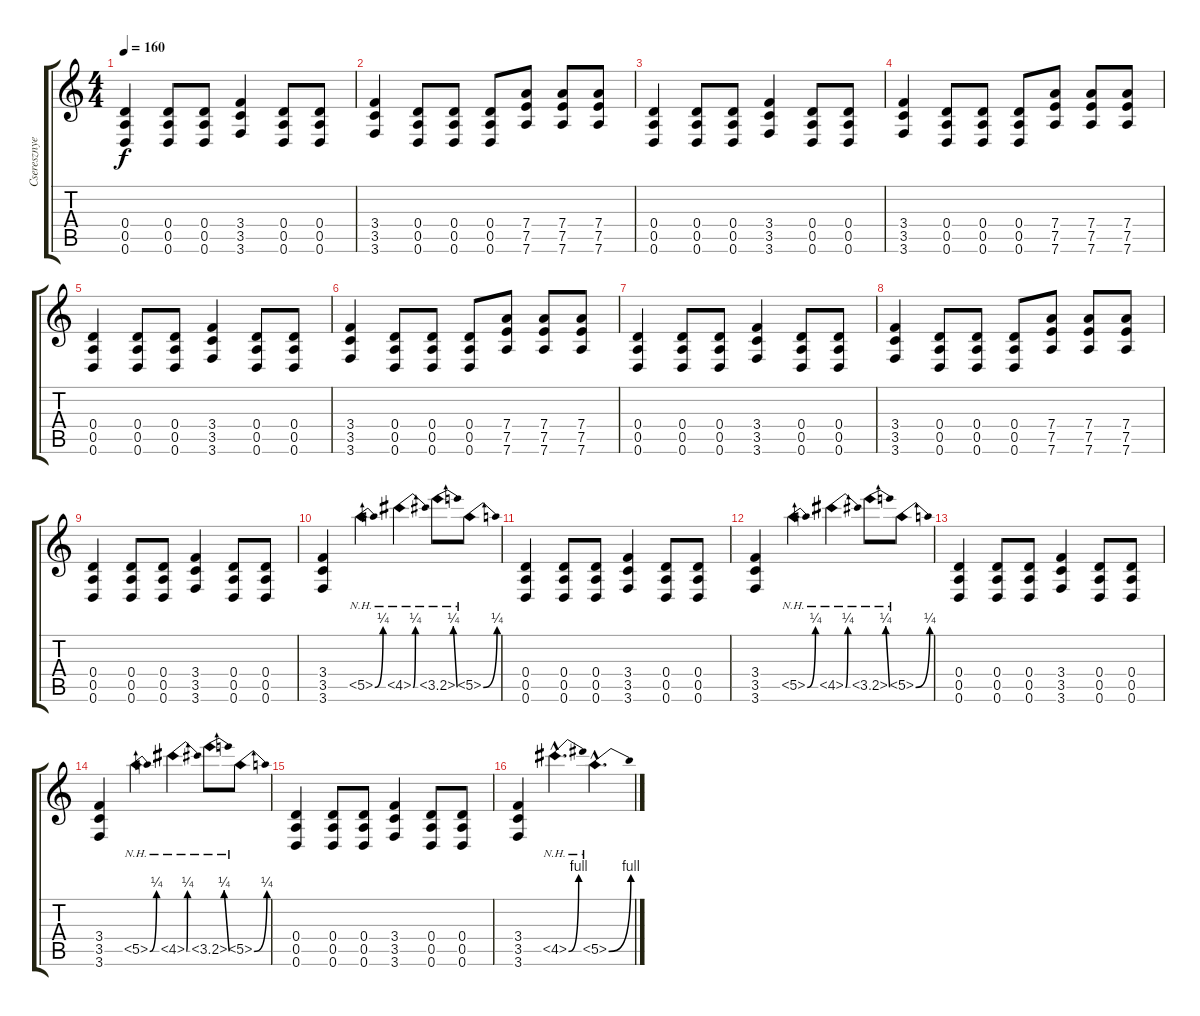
\track ("Cseresznye - Gitár - Ritmus" "Cseresznye") {instrument overdrivenguitar}
\staff {score tabs}
\tuning (E4 B3 G3 D3 A2 D2) {hide}
\ts (4 4)
\tempo 160
\clef g2
\ks c
(0.4 0.5 0.6).4{dy f instrument overdrivenguitar} (0.4 0.5 0.6).8 (0.4 0.5 0.6).8 (3.4 3.5 3.6).4 (0.4 0.5 0.6).8 (0.4 0.5 0.6).8 |
(3.4 3.5 3.6).4 (0.4 0.5 0.6).8 (0.4 0.5 0.6).8 (0.4 0.5 0.6).8 (7.4 7.5 7.6).8 (7.4 7.5 7.6).8 (7.4 7.5 7.6).8 |
(0.4 0.5 0.6).4 (0.4 0.5 0.6).8 (0.4 0.5 0.6).8 (3.4 3.5 3.6).4 (0.4 0.5 0.6).8 (0.4 0.5 0.6).8 |
(3.4 3.5 3.6).4 (0.4 0.5 0.6).8 (0.4 0.5 0.6).8 (0.4 0.5 0.6).8 (7.4 7.5 7.6).8 (7.4 7.5 7.6).8 (7.4 7.5 7.6).8 |
(0.4 0.5 0.6).4 (0.4 0.5 0.6).8 (0.4 0.5 0.6).8 (3.4 3.5 3.6).4 (0.4 0.5 0.6).8 (0.4 0.5 0.6).8 |
(3.4 3.5 3.6).4 (0.4 0.5 0.6).8 (0.4 0.5 0.6).8 (0.4 0.5 0.6).8 (7.4 7.5 7.6).8 (7.4 7.5 7.6).8 (7.4 7.5 7.6).8 |
(0.4 0.5 0.6).4 (0.4 0.5 0.6).8 (0.4 0.5 0.6).8 (3.4 3.5 3.6).4 (0.4 0.5 0.6).8 (0.4 0.5 0.6).8 |
(3.4 3.5 3.6).4 (0.4 0.5 0.6).8 (0.4 0.5 0.6).8 (0.4 0.5 0.6).8 (7.4 7.5 7.6).8 (7.4 7.5 7.6).8 (7.4 7.5 7.6).8 |
(0.4 0.5 0.6).4 (0.4 0.5 0.6).8 (0.4 0.5 0.6).8 (3.4 3.5 3.6).4 (0.4 0.5 0.6).8 (0.4 0.5 0.6).8 |
(3.4 3.5 3.6).4 5.5{be (bend 0 0 60 1) nh}.4 4.5{be (bend 0 0 60 1) nh}.4 3.5{be (bend 0 0 60 1) nh}.8 5.5{be (bend 0 0 60 1) nh}.8 |
(0.4 0.5 0.6).4 (0.4 0.5 0.6).8 (0.4 0.5 0.6).8 (3.4 3.5 3.6).4 (0.4 0.5 0.6).8 (0.4 0.5 0.6).8 |
(3.4 3.5 3.6).4 5.5{be (bend 0 0 60 1) nh}.4 4.5{be (bend 0 0 60 1) nh}.4 3.5{be (bend 0 0 60 1) nh}.8 5.5{be (bend 0 0 60 1) nh}.8 |
(0.4 0.5 0.6).4 (0.4 0.5 0.6).8 (0.4 0.5 0.6).8 (3.4 3.5 3.6).4 (0.4 0.5 0.6).8 (0.4 0.5 0.6).8 |
(3.4 3.5 3.6).4 5.5{be (bend 0 0 60 1) nh}.4 4.5{be (bend 0 0 60 1) nh}.4 3.5{be (bend 0 0 60 1) nh}.8 5.5{be (bend 0 0 60 1) nh}.8 |
(0.4 0.5 0.6).4 (0.4 0.5 0.6).8 (0.4 0.5 0.6).8 (3.4 3.5 3.6).4 (0.4 0.5 0.6).8 (0.4 0.5 0.6).8 |
(3.4 3.5 3.6).4 4.5{be (bend 0 0 60 4) nh hac}.4{d} 5.5{be (bend 0 0 60 4) nh hac}.4{d}
